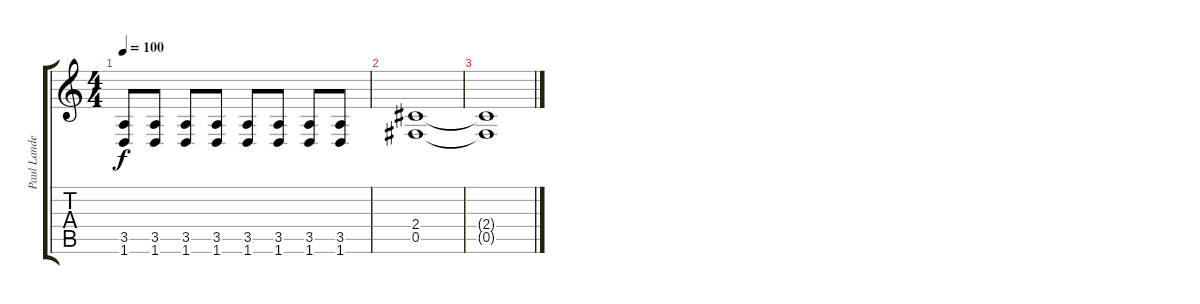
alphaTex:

\track ("Paul Landers - Guitar II" "Paul Lande") {instrument acousticguitarsteel}
\staff {score tabs}
\tuning (Db4 Ab3 E3 B2 Gb2 Db2) {hide}
\ts (4 4)
\tempo 100
\clef g2
\ks c
(3.5 1.6).8{dy f} (3.5 1.6).8 (3.5 1.6).8 (3.5 1.6).8 (3.5 1.6).8 (3.5 1.6).8 (3.5 1.6).8 (3.5 1.6).8 |
(2.4 0.5).1{volume 0} |
(2.4{t} 0.5{t}).1
